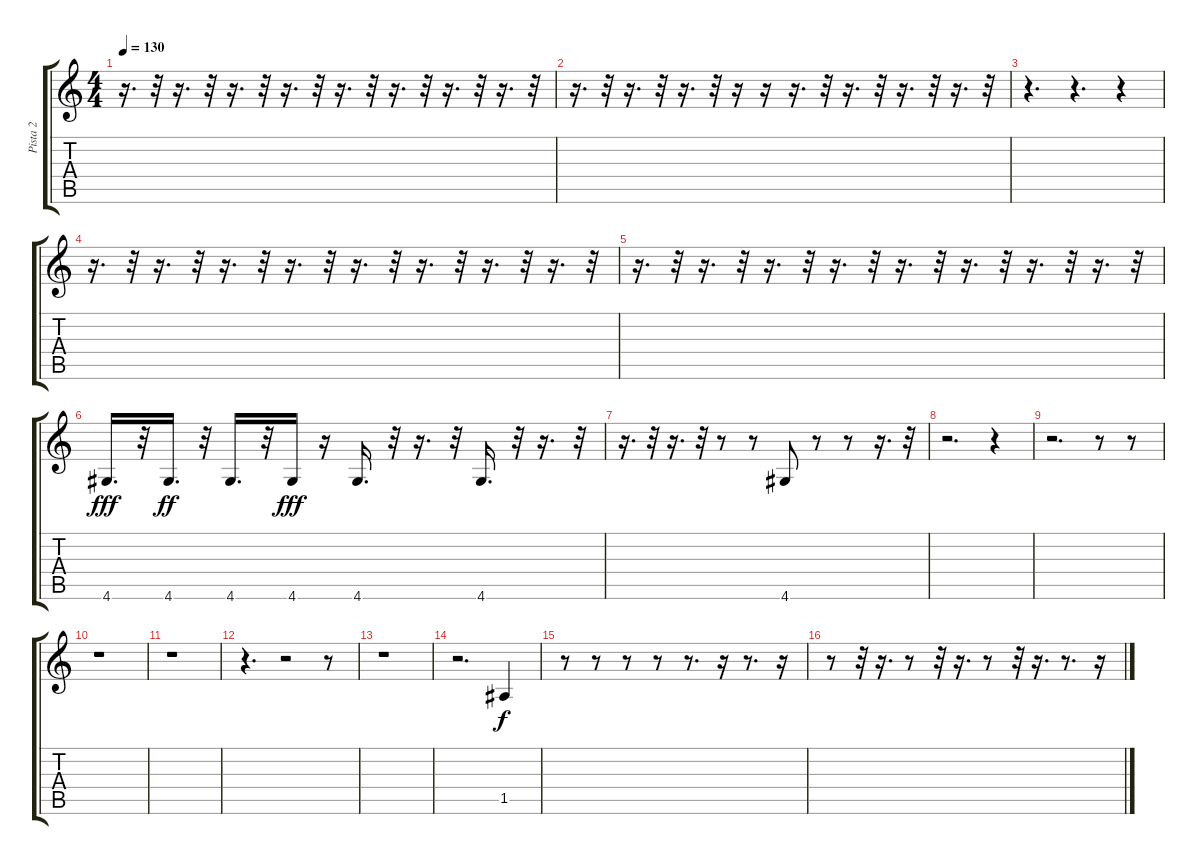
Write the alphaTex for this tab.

\track ("Pista 2" "Pista 2") {instrument fretlessbass}
\staff {score tabs}
\tuning (E4 B3 G3 D3 A2 E2) {hide}
\ts (4 4)
\tempo 130
\clef g2
\ks c
r.16{d dy fff} r.32 r.16{d} r.32 r.16{d} r.32 r.16{d} r.32 r.16{d} r.32 r.16{d} r.32 r.16{d} r.32 r.16{d} r.32 |
r.16{d} r.32 r.16{d} r.32 r.16{d} r.32 r.16 r.16 r.16{d} r.32 r.16{d} r.32 r.16{d} r.32 r.16{d} r.32 |
r.4{d} r.4{d} r.4 |
r.16{d} r.32 r.16{d} r.32 r.16{d} r.32 r.16{d} r.32 r.16{d} r.32 r.16{d} r.32 r.16{d} r.32 r.16{d} r.32 |
r.16{d} r.32 r.16{d} r.32 r.16{d} r.32 r.16{d} r.32 r.16{d} r.32 r.16{d} r.32 r.16{d} r.32 r.16{d} r.32 |
4.6.16{d} r.32 4.6.16{d dy ff} r.32 4.6.16{d} r.32 4.6.16{dy fff} r.16 4.6.16{d} r.32 r.16{d} r.32 4.6.16{d} r.32 r.16{d} r.32 |
r.16{d} r.32 r.16{d} r.32 r.8 r.8 4.6.8 r.8 r.8 r.16{d} r.32 |
r.2{d} r.4 |
r.2{d} r.8 r.8 |
r.1 |
r.1 |
r.4{d} r.2 r.8 |
r.1 |
r.2{d} 1.5.4{dy f} |
r.8 r.8 r.8 r.8 r.8{d} r.16 r.8{d} r.16 |
r.8 r.32 r.16{d} r.8 r.32 r.16{d} r.8 r.32 r.16{d} r.8{d} r.16
